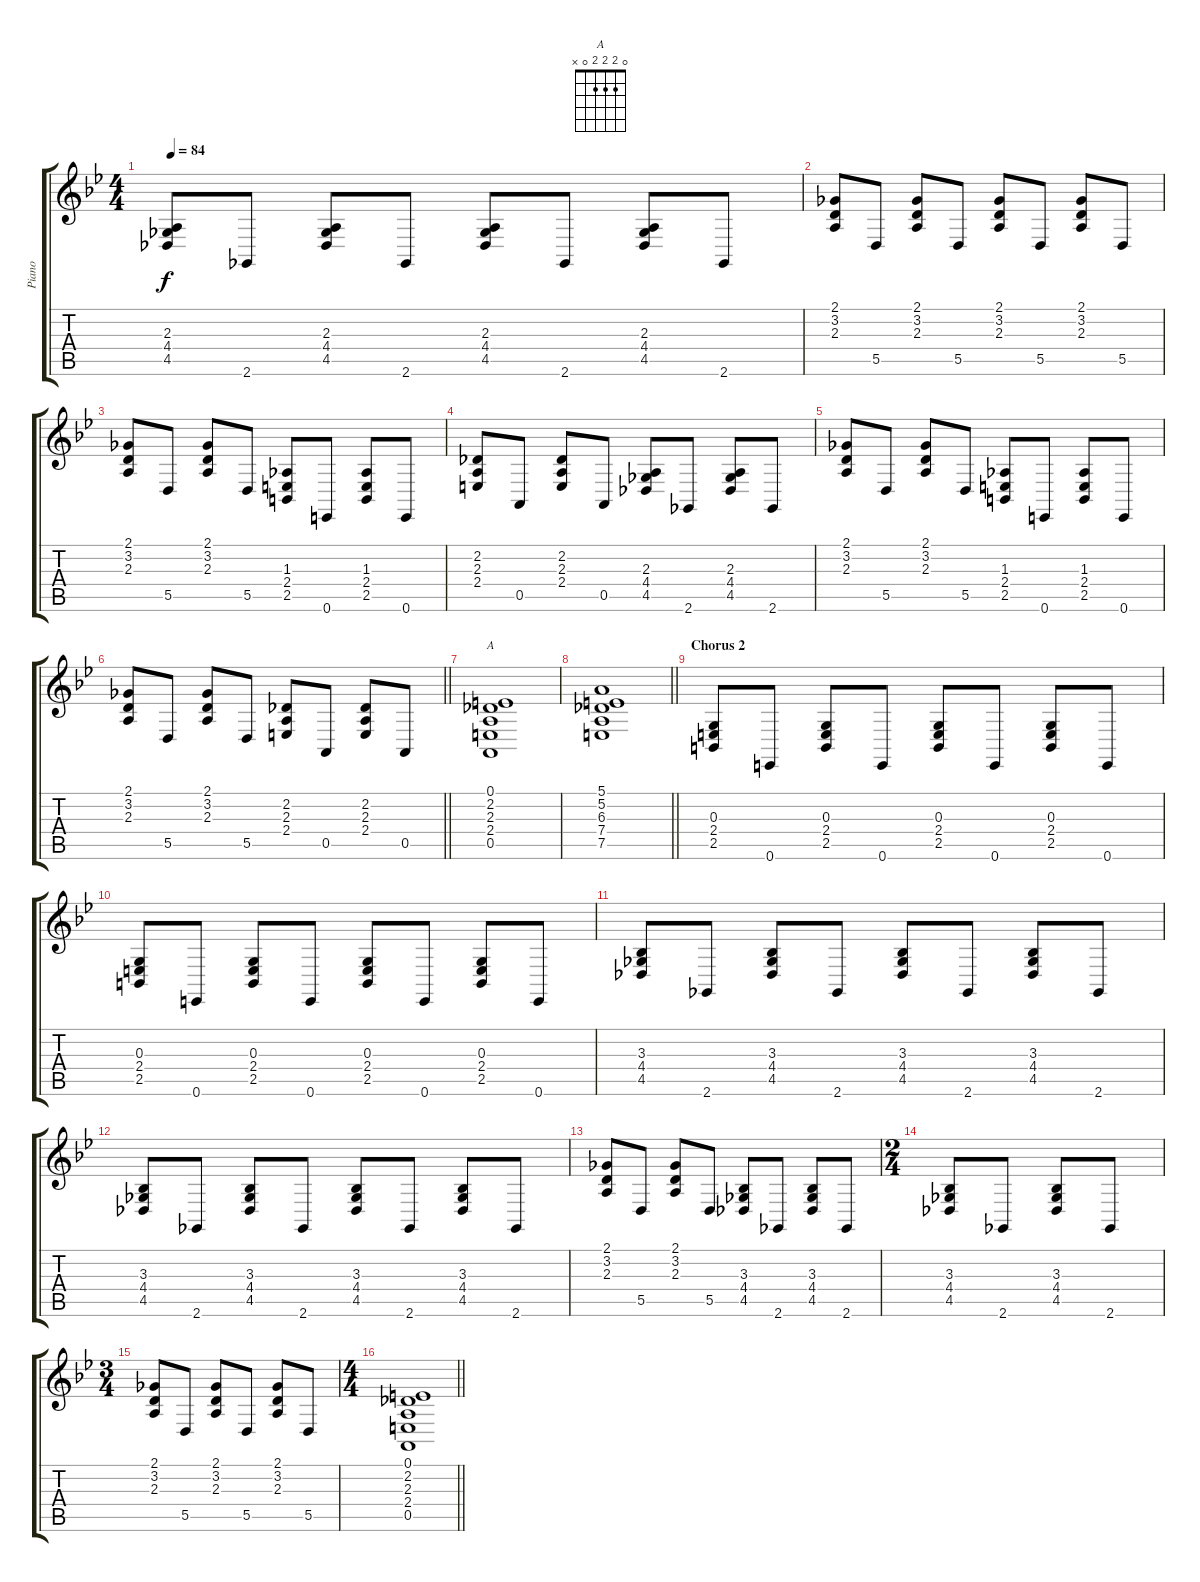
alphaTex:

\track ("Piano" "Piano") {instrument acousticgrandpiano}
\staff {score tabs}
\tuning (E4 B3 G3 D3 A2 E2) {hide}
\chord ("A" 0 2 2 2 0 x)
\ts (4 4)
\tempo 84
\clef g2
\ks bb
(2.3 4.4 4.5).8{dy f} 2.6.8 (2.3 4.4 4.5).8 2.6.8 (2.3 4.4 4.5).8 2.6.8 (2.3 4.4 4.5).8 2.6.8 |
(2.1 3.2 2.3).8 5.5.8 (2.1 3.2 2.3).8 5.5.8 (2.1 3.2 2.3).8 5.5.8 (2.1 3.2 2.3).8 5.5.8 |
(2.1 3.2 2.3).8 5.5.8 (2.1 3.2 2.3).8 5.5.8 (1.3 2.4 2.5).8 0.6.8 (1.3 2.4 2.5).8 0.6.8 |
(2.2 2.3 2.4).8 0.5.8 (2.2 2.3 2.4).8 0.5.8 (2.3 4.4 4.5).8 2.6.8 (2.3 4.4 4.5).8 2.6.8 |
(2.1 3.2 2.3).8 5.5.8 (2.1 3.2 2.3).8 5.5.8 (1.3 2.4 2.5).8 0.6.8 (1.3 2.4 2.5).8 0.6.8 |
\barLineRight lightlight
(2.1 3.2 2.3).8 5.5.8 (2.1 3.2 2.3).8 5.5.8 (2.2 2.3 2.4).8 0.5.8 (2.2 2.3 2.4).8 0.5.8 |
(0.1 2.2 2.3 2.4 0.5).1{ch "A"} |
\barLineRight lightlight
(5.1 5.2 6.3 7.4 7.5).1 |
\section ("" "Chorus 2")
(0.3 2.4 2.5).8 0.6.8 (0.3 2.4 2.5).8 0.6.8 (0.3 2.4 2.5).8 0.6.8 (0.3 2.4 2.5).8 0.6.8 |
(0.3 2.4 2.5).8 0.6.8 (0.3 2.4 2.5).8 0.6.8 (0.3 2.4 2.5).8 0.6.8 (0.3 2.4 2.5).8 0.6.8 |
(3.3 4.4 4.5).8 2.6.8 (3.3 4.4 4.5).8 2.6.8 (3.3 4.4 4.5).8 2.6.8 (3.3 4.4 4.5).8 2.6.8 |
(3.3 4.4 4.5).8 2.6.8 (3.3 4.4 4.5).8 2.6.8 (3.3 4.4 4.5).8 2.6.8 (3.3 4.4 4.5).8 2.6.8 |
(2.1 3.2 2.3).8 5.5.8 (2.1 3.2 2.3).8 5.5.8 (3.3 4.4 4.5).8 2.6.8 (3.3 4.4 4.5).8 2.6.8 |
\ts (2 4)
(3.3 4.4 4.5).8 2.6.8 (3.3 4.4 4.5).8 2.6.8 |
\ts (3 4)
(2.1 3.2 2.3).8 5.5.8 (2.1 3.2 2.3).8 5.5.8 (2.1 3.2 2.3).8 5.5.8 |
\ts (4 4)
\barLineRight lightlight
(0.1 2.2 2.3 2.4 0.5).1
